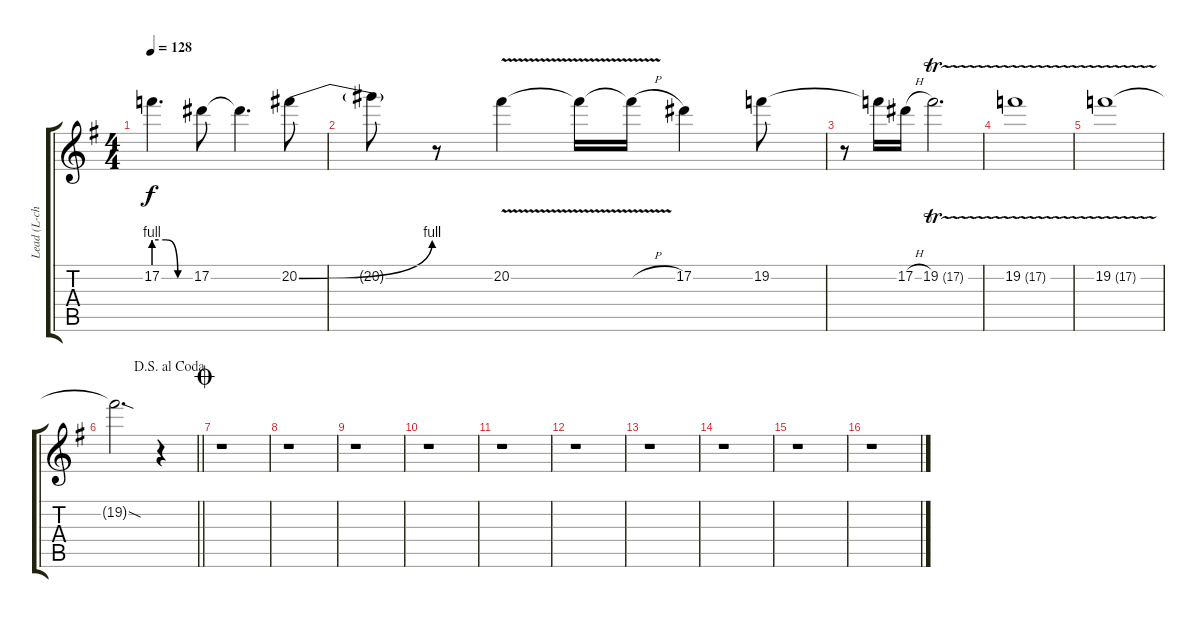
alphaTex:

\track ("Lead (L-channel)" "Lead (L-ch") {instrument distortionguitar}
\staff {score tabs}
\tuning (Eb4 Bb3 Gb3 Db3 Ab2 Eb2) {hide}
\ts (4 4)
\tempo 128
\clef g2
\ks g
17.2{be (custom 0 4 20 4 40 0 60 0) t}.4{d dy f} 17.2.8 17.2{t}.4{d} 20.2{be (bend 0 0 60 4)}.8 |
20.2{t}.8 r.8 20.2{v}.4 20.2{v t}.16 20.2{h t}.16 17.2.4 19.2.8 |
r.8 19.2{t}.16 17.2{h}.16 19.2{tr (17 32)}.2{d} |
19.2{tr (17 32)}.1 |
19.2{tr (17 32)}.1 |
\jump dalsegnoalcoda
\barLineRight lightlight
19.2{sod t}.2{d} r.4 |
\jump coda
r.1 |
r.1 |
r.1 |
r.1 |
r.1 |
r.1 |
r.1 |
r.1 |
r.1 |
r.1
